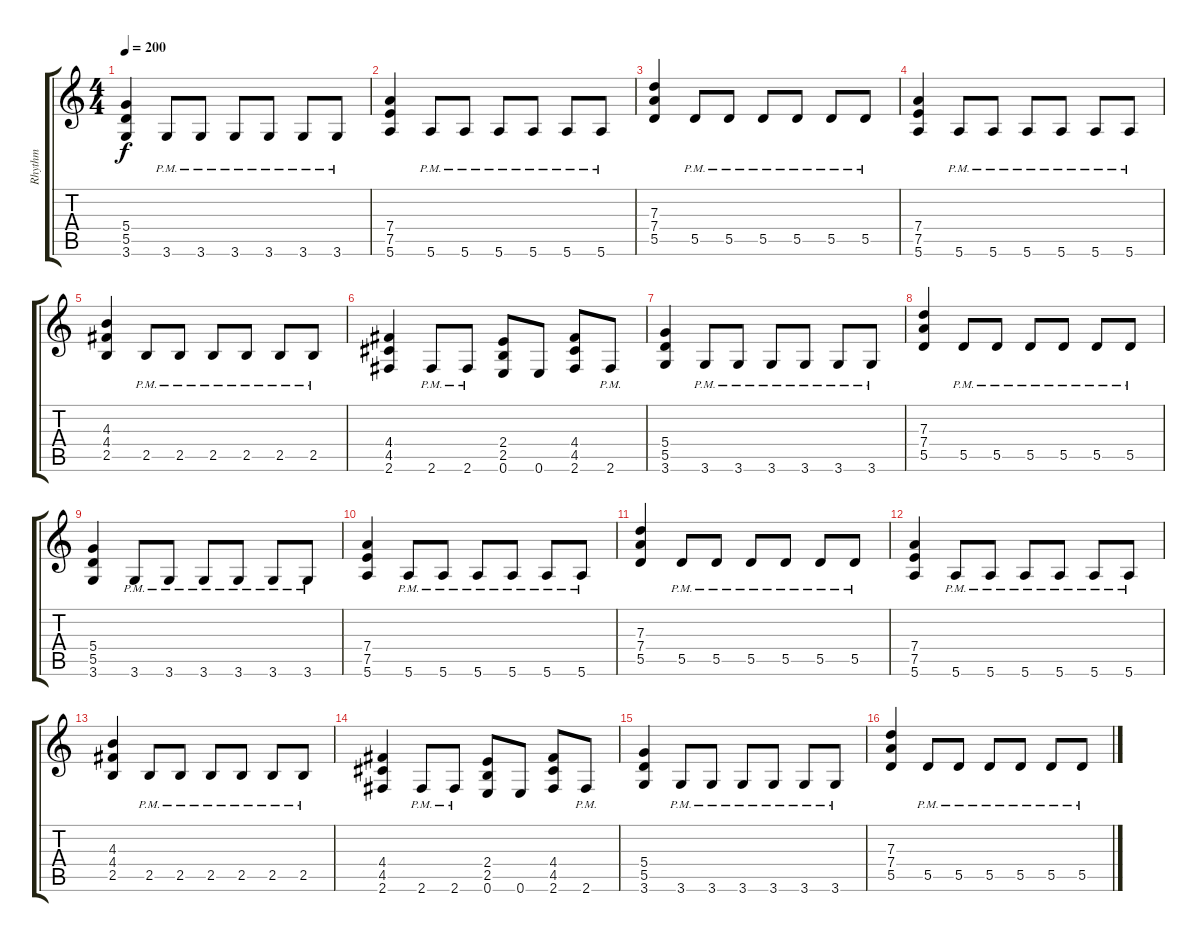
\track ("Rhythm" "Rhythm") {instrument distortionguitar}
\staff {score tabs}
\tuning (E4 B3 G3 D3 A2 E2) {hide}
\ts (4 4)
\tempo 200
\clef g2
\ks c
(5.4 5.5 3.6).4{dy f} 3.6{pm}.8 3.6{pm}.8 3.6{pm}.8 3.6{pm}.8 3.6{pm}.8 3.6{pm}.8 |
(7.4 7.5 5.6).4 5.6{pm}.8 5.6{pm}.8 5.6{pm}.8 5.6{pm}.8 5.6{pm}.8 5.6{pm}.8 |
(7.3 7.4 5.5).4 5.5{pm}.8 5.5{pm}.8 5.5{pm}.8 5.5{pm}.8 5.5{pm}.8 5.5{pm}.8 |
(7.4 7.5 5.6).4 5.6{pm}.8 5.6{pm}.8 5.6{pm}.8 5.6{pm}.8 5.6{pm}.8 5.6{pm}.8 |
(4.3 4.4 2.5).4 2.5{pm}.8 2.5{pm}.8 2.5{pm}.8 2.5{pm}.8 2.5{pm}.8 2.5{pm}.8 |
(4.4 4.5 2.6).4 2.6{pm}.8 2.6{pm}.8 (2.4 2.5 0.6).8 0.6.8 (4.4 4.5 2.6).8 2.6{pm}.8 |
(5.4 5.5 3.6).4 3.6{pm}.8 3.6{pm}.8 3.6{pm}.8 3.6{pm}.8 3.6{pm}.8 3.6{pm}.8 |
(7.3 7.4 5.5).4 5.5{pm}.8 5.5{pm}.8 5.5{pm}.8 5.5{pm}.8 5.5{pm}.8 5.5{pm}.8 |
(5.4 5.5 3.6).4 3.6{pm}.8 3.6{pm}.8 3.6{pm}.8 3.6{pm}.8 3.6{pm}.8 3.6{pm}.8 |
(7.4 7.5 5.6).4 5.6{pm}.8 5.6{pm}.8 5.6{pm}.8 5.6{pm}.8 5.6{pm}.8 5.6{pm}.8 |
(7.3 7.4 5.5).4 5.5{pm}.8 5.5{pm}.8 5.5{pm}.8 5.5{pm}.8 5.5{pm}.8 5.5{pm}.8 |
(7.4 7.5 5.6).4 5.6{pm}.8 5.6{pm}.8 5.6{pm}.8 5.6{pm}.8 5.6{pm}.8 5.6{pm}.8 |
(4.3 4.4 2.5).4 2.5{pm}.8 2.5{pm}.8 2.5{pm}.8 2.5{pm}.8 2.5{pm}.8 2.5{pm}.8 |
(4.4 4.5 2.6).4 2.6{pm}.8 2.6{pm}.8 (2.4 2.5 0.6).8 0.6.8 (4.4 4.5 2.6).8 2.6{pm}.8 |
(5.4 5.5 3.6).4 3.6{pm}.8 3.6{pm}.8 3.6{pm}.8 3.6{pm}.8 3.6{pm}.8 3.6{pm}.8 |
(7.3 7.4 5.5).4 5.5{pm}.8 5.5{pm}.8 5.5{pm}.8 5.5{pm}.8 5.5{pm}.8 5.5{pm}.8
